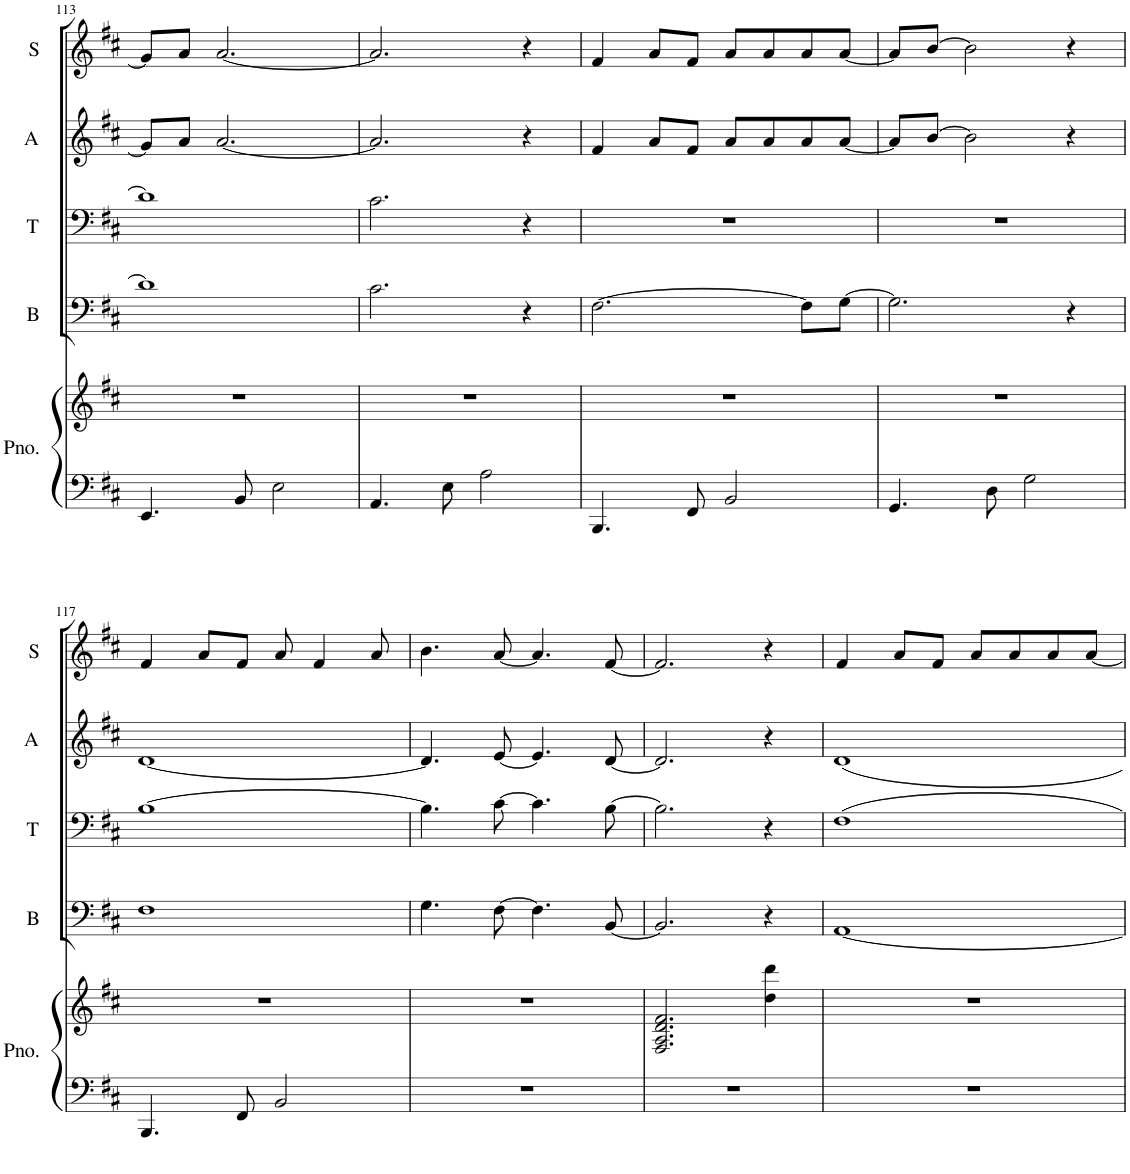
**kern	**kern	**kern	**kern	**kern	**kern
*part5	*part5	*part4	*part3	*part2	*part1
*staff6	*staff5	*staff4	*staff3	*staff2	*staff1
*I"Piano	*	*I"Bass	*I"Tenor	*I"Alto	*I"Soprano
*I'Pno.	*	*I'B	*I'T	*I'A	*I'S
!!LO:PB:g=z
*clefF4	*clefG2	*clefF4	*clefF4	*clefG2	*clefG2
*k[f#c#]	*k[f#c#]	*k[f#c#]	*k[f#c#]	*k[f#c#]	*k[f#c#]
*M4/4	*M4/4	*M4/4	*M4/4	*M4/4	*M4/4
=113	=113	=113	=113	=113	=113
4.EE/	1r	1d]	1d]	8g/L]	8g/L]
.	.	.	.	8a/J	8a/J
.	.	.	.	[2.a/	[2.a/
8BB/	.	.	.	.	.
2E\	.	.	.	.	.
=114	=114	=114	=114	=114	=114
4.AA/	1r	2.c#\	2.c#\	2.a/]	2.a/]
8E\	.	.	.	.	.
2A\	.	.	.	.	.
.	.	4r	4r	4r	4r
=115	=115	=115	=115	=115	=115
4.BBB/	1r	[2.F#\	1r	4f#/	4f#/
.	.	.	.	8a/L	8a/L
8FF#/	.	.	.	8f#/J	8f#/J
2BB/	.	.	.	8a/L	8a/L
.	.	.	.	8a/	8a/
.	.	8F#\L]	.	8a/	8a/
.	.	[8G\J	.	[8a/J	[8a/J
=116	=116	=116	=116	=116	=116
4.GG/	1r	2.G\]	1r	8a/L]	8a/L]
.	.	.	.	[8b/J	[8b/J
.	.	.	.	2b\]	2b\]
8D\	.	.	.	.	.
2G\	.	.	.	.	.
.	.	4r	.	4r	4r
!!LO:LB:g=z
=117	=117	=117	=117	=117	=117
4.BBB/	1r	1F#	[1B	[1d	4f#/
.	.	.	.	.	8a/L
8FF#/	.	.	.	.	8f#/J
2BB/	.	.	.	.	8a/
.	.	.	.	.	4f#/
.	.	.	.	.	8a/
=118	=118	=118	=118	=118	=118
1r	1r	4.G\	4.B\]	4.d/]	4.b\
.	.	[8F#\	[8c#\	[8e/	[8a/
.	.	4.F#\]	4.c#\]	4.e/]	4.a/]
.	.	[8BB/	[8B\	[8d/	[8f#/
=119	=119	=119	=119	=119	=119
1r	2.F#/ 2.A/ 2.d/ 2.f#/	2.BB/]	2.B\]	2.d/]	2.f#/]
.	4dd\ 4ddd\	4r	4r	4r	4r
=120	=120	=120	=120	=120	=120
1r	1r	[1AA	1F#	1d	4f#/
.	.	.	.	.	8a/L
.	.	.	.	.	8f#/J
.	.	.	.	.	8a/L
.	.	.	.	.	8a/
.	.	.	.	.	8a/
.	.	.	.	.	[8a/J
=	=	=	=	=	=
*-	*-	*-	*-	*-	*-
